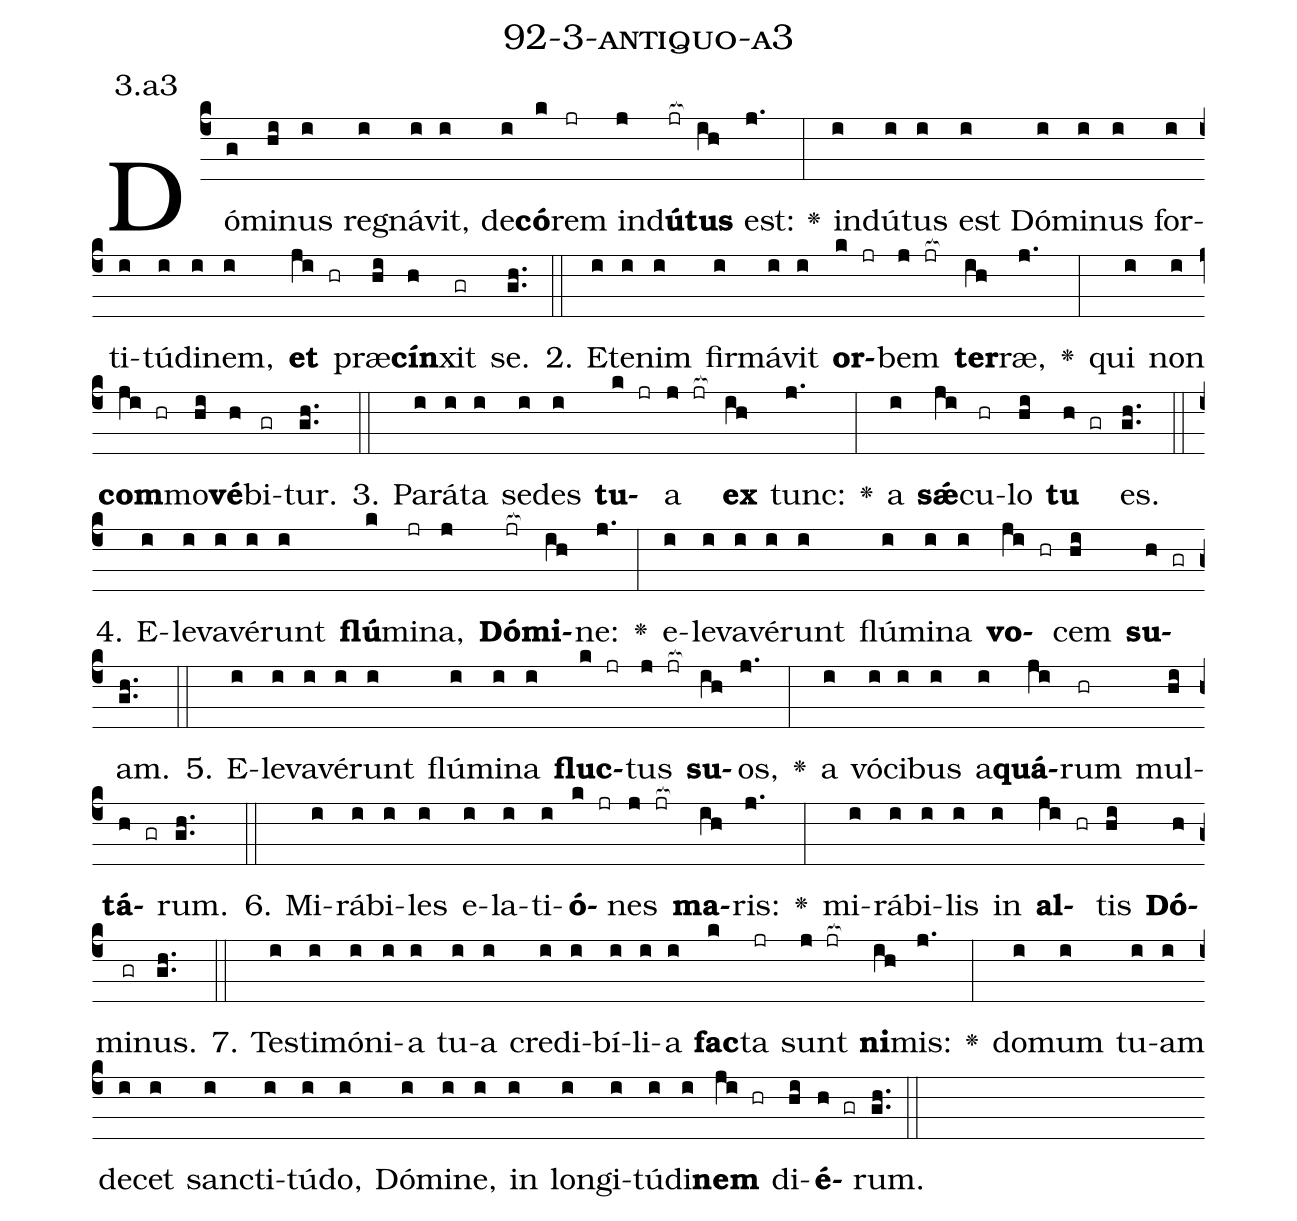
name: 92-3-antiquo-a3;
annotation: 3.a3;
%%
(c4)Dó(g)mi(hi)nus(i) re(i)gná(i)vit,(i) de(i)<b>có</b>(k)rem(jr) ind(j)<b>ú</b>(jr[ocb:1{])<b>tus</b>(ih[ocb:0}]) est:(j.) <v>\greheightstar</v>(:) ind(i)ú(i)tus(i) est(i) Dó(i)mi(i)nus(i) for(i)ti(i)tú(i)di(i)nem,(i) <b>et</b>(ji hr) præ(hi)<b>cín</b>(h)xit(gr) se.(gh..) (::)
2. Et(i)e(i)nim(i) fir(i)má(i)vit(i) <b>or</b>(k jr)bem(j jr[ocb:1{]) <b>ter</b>(ih[ocb:0}])ræ,(j.) <v>\greheightstar</v>(:) qui(i) non(i) <b>com</b>(ji hr)mo(hi)<b>vé</b>(h)bi(gr)tur.(gh..) (::)
3. Pa(i)rá(i)ta(i) se(i)des(i) <b>tu</b>(k jr)a(j jr[ocb:1{]) <b>ex</b>(ih[ocb:0}]) tunc:(j.) <v>\greheightstar</v>(:) a(i) <b>sǽ</b>(ji)cu(hr)lo(hi) <b>tu</b>(h gr) es.(gh..) (::)
4. E(i)le(i)va(i)vé(i)runt(i) <b>flú</b>(k)mi(jr)na,(j) <b>Dó</b>(jr[ocb:1{])<b>mi</b>(ih[ocb:0}])ne:(j.) <v>\greheightstar</v>(:) e(i)le(i)va(i)vé(i)runt(i) flú(i)mi(i)na(i) <b>vo</b>(ji hr)cem(hi) <b>su</b>(h gr)am.(gh..) (::)
5. E(i)le(i)va(i)vé(i)runt(i) flú(i)mi(i)na(i) <b>fluc</b>(k jr)tus(j jr[ocb:1{]) <b>su</b>(ih[ocb:0}])os,(j.) <v>\greheightstar</v>(:) a(i) vó(i)ci(i)bus(i) a(i)<b>quá</b>(ji)rum(hr) mul(hi)<b>tá</b>(h gr)rum.(gh..) (::)
6. Mi(i)rá(i)bi(i)les(i) e(i)la(i)ti(i)<b>ó</b>(k jr)nes(j jr[ocb:1{]) <b>ma</b>(ih[ocb:0}])ris:(j.) <v>\greheightstar</v>(:) mi(i)rá(i)bi(i)lis(i) in(i) <b>al</b>(ji hr)tis(hi) <b>Dó</b>(h)mi(gr)nus.(gh..) (::)
7. Tes(i)ti(i)mó(i)ni(i)a(i) tu(i)a(i) cre(i)di(i)bí(i)li(i)a(i) <b>fac</b>(k)ta(jr) sunt(j jr[ocb:1{]) <b>ni</b>(ih[ocb:0}])mis:(j.) <v>\greheightstar</v>(:) do(i)mum(i) tu(i)am(i) de(i)cet(i) sanc(i)ti(i)tú(i)do,(i) Dó(i)mi(i)ne,(i) in(i) lon(i)gi(i)tú(i)di(i)<b>nem</b>(ji hr) di(hi)<b>é</b>(h gr)rum.(gh..) (::)
